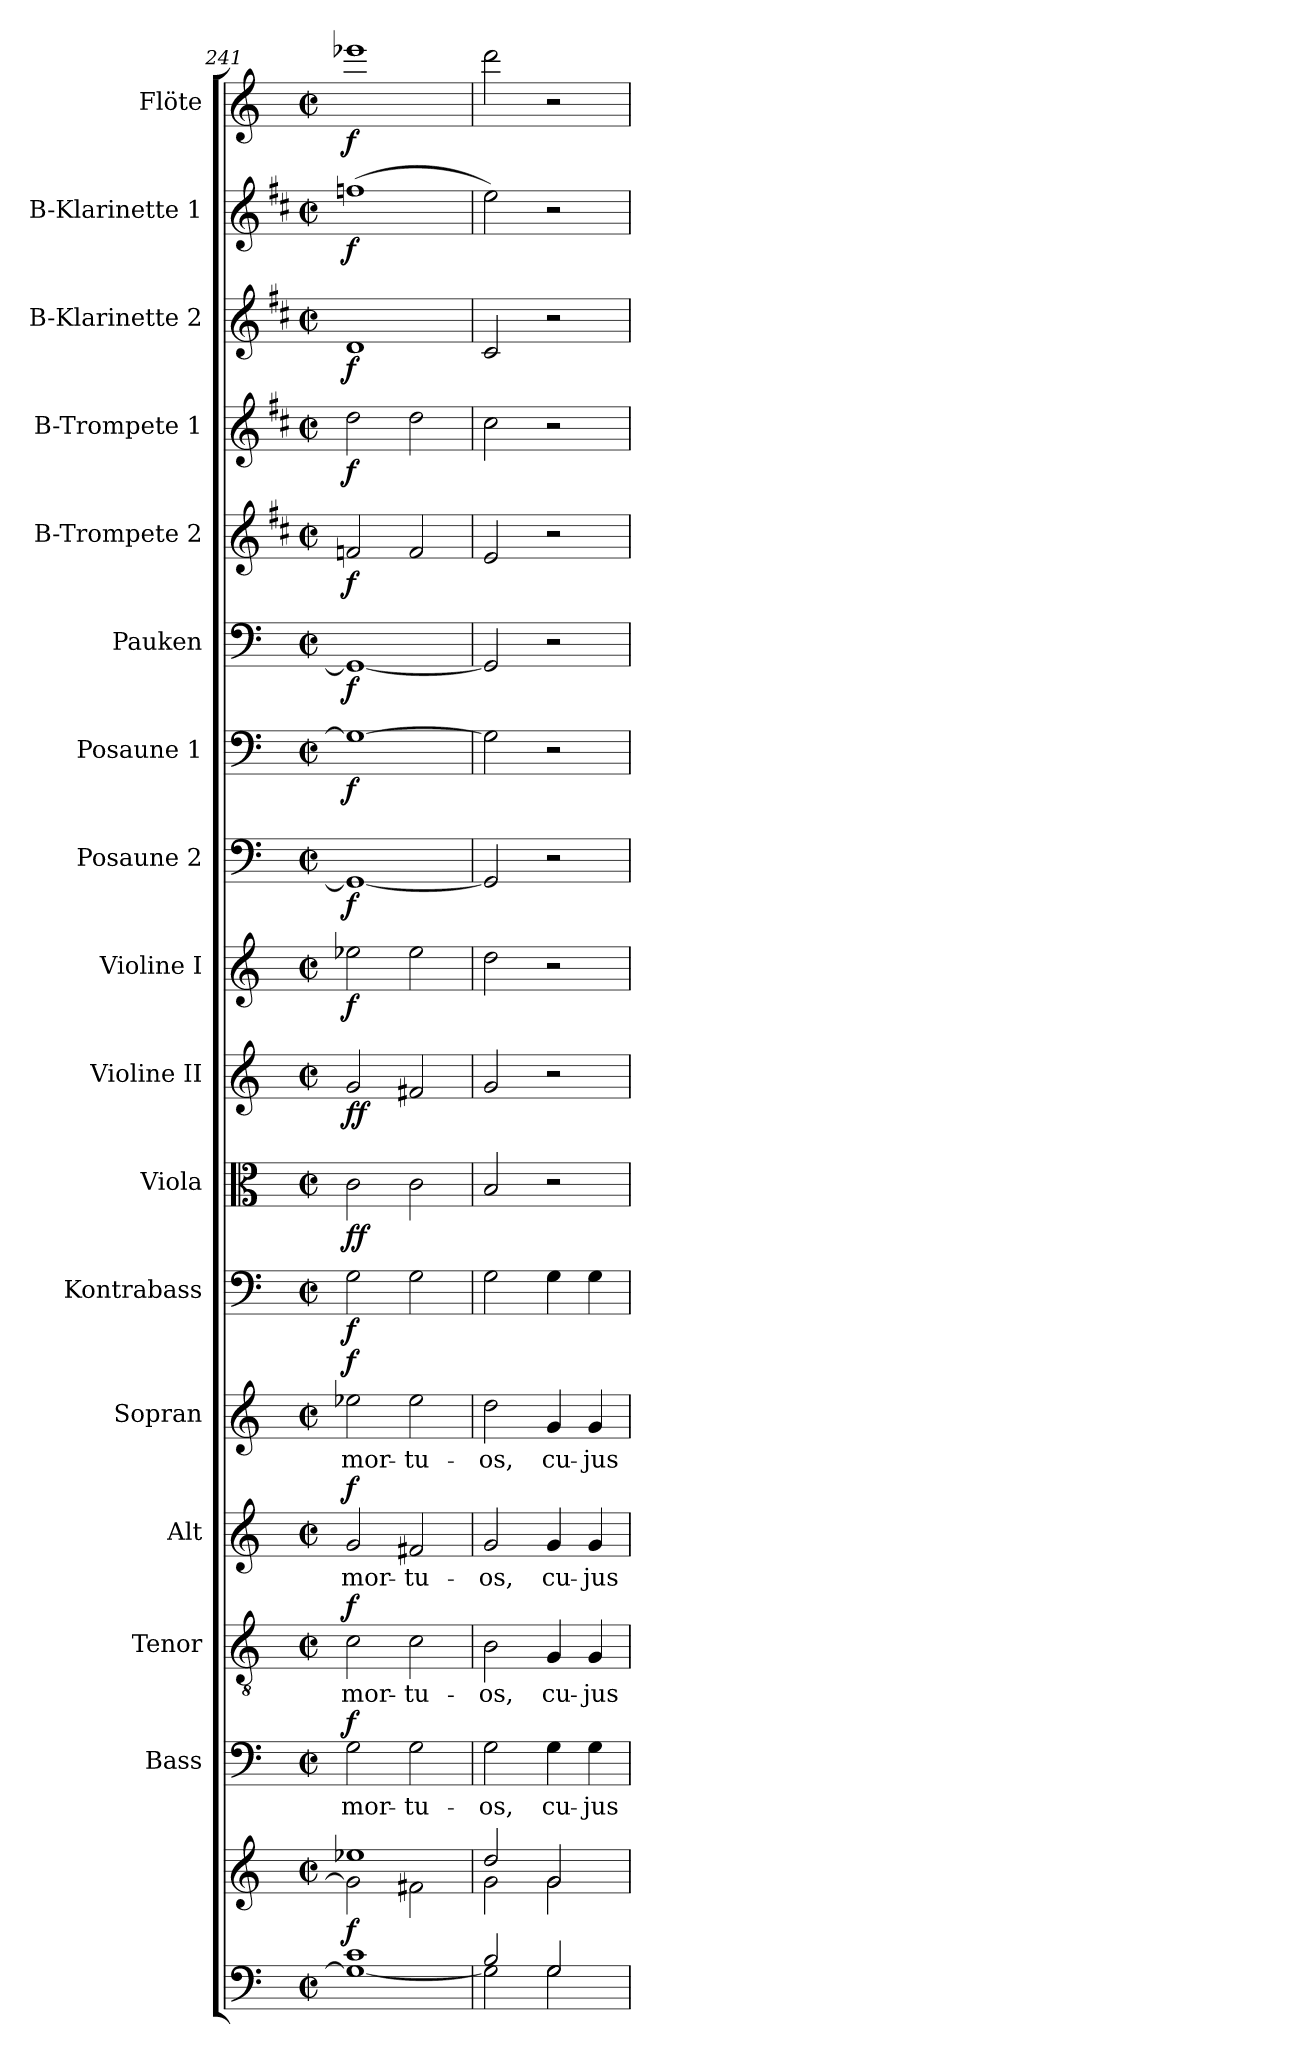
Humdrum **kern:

**kern	**kern	**dynam	**kern	**text	**dynam	**kern	**text	**dynam	**kern	**text	**dynam	**kern	**text	**dynam	**kern	**dynam	**kern	**dynam	**kern	**dynam	**kern	**dynam	**kern	**dynam	**kern	**dynam	**kern	**dynam	**kern	**dynam	**kern	**dynam	**kern	**dynam	**kern	**dynam	**kern	**dynam
*part17	*part17	*part17	*part16	*part16	*part16	*part15	*part15	*part15	*part14	*part14	*part14	*part13	*part13	*part13	*part12	*part12	*part11	*part11	*part10	*part10	*part9	*part9	*part8	*part8	*part7	*part7	*part6	*part6	*part5	*part5	*part4	*part4	*part3	*part3	*part2	*part2	*part1	*part1
*staff18	*staff17	*staff17/18	*staff16	*staff16	*staff16	*staff15	*staff15	*staff15	*staff14	*staff14	*staff14	*staff13	*staff13	*staff13	*staff12	*staff12	*staff11	*staff11	*staff10	*staff10	*staff9	*staff9	*staff8	*staff8	*staff7	*staff7	*staff6	*staff6	*staff5	*staff5	*staff4	*staff4	*staff3	*staff3	*staff2	*staff2	*staff1	*staff1
*	*	*	*I"Bass	*	*	*I"Tenor	*	*	*I"Alt	*	*	*I"Sopran	*	*	*I"Kontrabass	*	*I"Viola	*	*I"Violine II	*	*I"Violine I	*	*I"Posaune 2	*	*I"Posaune 1	*	*I"Pauken	*	*I"B-Trompete 2	*	*I"B-Trompete 1	*	*I"B-Klarinette 2	*	*I"B-Klarinette 1	*	*I"Flöte	*
*	*	*	*I'B.	*	*	*I'T.	*	*	*I'A.	*	*	*I'S.	*	*	*I'Kb.	*	*I'Vla.	*	*I'Vl. II	*	*I'Vl. I	*	*I'Pos. 2	*	*I'Pos. 1	*	*I'Pk.	*	*I'B Trp. 2	*	*I'B Trp. 1	*	*I'B Kl. 2	*	*I'B Kl. 1	*	*I'Fl.	*
*clefF4	*clefG2	*	*clefF4	*	*	*clefGv2	*	*	*clefG2	*	*	*clefG2	*	*	*clefF4	*	*clefC3	*	*clefG2	*	*clefG2	*	*clefF4	*	*clefF4	*	*clefF4	*	*clefG2	*	*clefG2	*	*clefG2	*	*clefG2	*	*clefG2	*
*	*	*	*	*	*	*	*	*	*	*	*	*	*	*	*ITrd7c12	*	*	*	*	*	*	*	*	*	*	*	*	*	*ITrd1c2	*	*ITrd1c2	*	*ITrd1c2	*	*ITrd1c2	*	*	*
*k[]	*k[]	*	*k[]	*	*	*k[]	*	*	*k[]	*	*	*k[]	*	*	*k[]	*	*k[]	*	*k[]	*	*k[]	*	*k[]	*	*k[]	*	*k[]	*	*k[]	*	*k[]	*	*k[]	*	*k[]	*	*k[]	*
*C:	*C:	*	*C:	*	*	*C:	*	*	*C:	*	*	*C:	*	*	*C:	*	*C:	*	*C:	*	*C:	*	*C:	*	*C:	*	*C:	*	*C:	*	*C:	*	*C:	*	*C:	*	*C:	*
*M2/2	*M2/2	*	*M2/2	*	*	*M2/2	*	*	*M2/2	*	*	*M2/2	*	*	*M2/2	*	*M2/2	*	*M2/2	*	*M2/2	*	*M2/2	*	*M2/2	*	*M2/2	*	*M2/2	*	*M2/2	*	*M2/2	*	*M2/2	*	*M2/2	*
*met(c|)	*met(c|)	*	*met(c|)	*	*	*met(c|)	*	*	*met(c|)	*	*	*met(c|)	*	*	*met(c|)	*	*met(c|)	*	*met(c|)	*	*met(c|)	*	*met(c|)	*	*met(c|)	*	*met(c|)	*	*met(c|)	*	*met(c|)	*	*met(c|)	*	*met(c|)	*	*met(c|)	*
=241	=241	=241	=241	=241	=241	=241	=241	=241	=241	=241	=241	=241	=241	=241	=241	=241	=241	=241	=241	=241	=241	=241	=241	=241	=241	=241	=241	=241	=241	=241	=241	=241	=241	=241	=241	=241	=241	=241
*^	*^	*	*	*	*	*	*	*	*	*	*	*	*	*	*	*	*	*	*	*	*	*	*	*	*	*	*	*	*	*	*	*	*	*	*	*	*	*
!	!	!	!	!LO:DY:b	!	!LO:LY:b	!LO:DY:a	!	!LO:LY:b	!LO:DY:a	!	!LO:LY:b	!LO:DY:a	!	!LO:LY:b	!LO:DY:a	!	!LO:DY:b	!	!LO:DY:b	!	!LO:DY:b	!	!LO:DY:b	!	!LO:DY:b	!	!LO:DY:b	!	!LO:DY:b	!	!LO:DY:b	!	!LO:DY:b	!	!LO:DY:b	!	!LO:DY:b	!	!LO:DY:b
1c	1G_	1ee-X	2g\]	f	2G\	mor-	f	2c\	mor-	f	2g/	mor-	f	2ee-X\	mor-	f	2GG\	f	2c\	ff	2g/	ff	2ee-X\	f	1GG_	f	1G_	f	1GG_	f	2e-X/	f	2cc\	f	1c	f	(>1ee-X	f	1eee-X	f
!	!	!	!	!	!	!LO:LY:b	!	!	!LO:LY:b	!	!	!LO:LY:b	!	!	!LO:LY:b	!	!	!	!	!	!	!	!	!	!	!	!	!	!	!	!	!	!	!	!	!	!	!	!	!
.	.	.	2f#X\	.	2G\	-tu-	.	2c\	-tu-	.	2f#X/	-tu-	.	2ee-\	-tu-	.	2GG\	.	2c\	.	2f#X/	.	2ee-\	.	.	.	.	.	.	.	2e-/	.	2cc\	.	.	.	.	.	.	.
=242	=242	=242	=242	=242	=242	=242	=242	=242	=242	=242	=242	=242	=242	=242	=242	=242	=242	=242	=242	=242	=242	=242	=242	=242	=242	=242	=242	=242	=242	=242	=242	=242	=242	=242	=242	=242	=242	=242	=242	=242
!	!	!	!	!	!	!LO:LY:b	!	!	!LO:LY:b	!	!	!LO:LY:b	!	!	!LO:LY:b	!	!	!	!	!	!	!	!	!	!	!	!	!	!	!	!	!	!	!	!	!	!	!	!	!
2B/	2G\]	2dd/	2g\	.	2G\	-os,	.	2B\	-os,	.	2g/	-os,	.	2dd\	-os,	.	2GG\	.	2B/	.	2g/	.	2dd\	.	2GG/]	.	2G\]	.	2GG/]	.	2d/	.	2b\	.	2B/	.	2dd\)	.	2ddd\	.
!	!	!	!	!	!	!LO:LY:b	!	!	!LO:LY:b	!	!	!LO:LY:b	!	!	!LO:LY:b	!	!	!	!	!	!	!	!	!	!	!	!	!	!	!	!	!	!	!	!	!	!	!	!	!
2G/	2G\	2g/	2g\	.	4G\	cu-	.	4G/	cu-	.	4g/	cu-	.	4g/	cu-	.	4GG\	.	2r	.	2r	.	2r	.	2r	.	2r	.	2r	.	2r	.	2r	.	2r	.	2r	.	2r	.
!	!	!	!	!	!	!LO:LY:b	!	!	!LO:LY:b	!	!	!LO:LY:b	!	!	!LO:LY:b	!	!	!	!	!	!	!	!	!	!	!	!	!	!	!	!	!	!	!	!	!	!	!	!	!
.	.	.	.	.	4G\	-jus	.	4G/	-jus	.	4g/	-jus	.	4g/	-jus	.	4GG\	.	.	.	.	.	.	.	.	.	.	.	.	.	.	.	.	.	.	.	.	.	.	.
*v	*v	*	*	*	*	*	*	*	*	*	*	*	*	*	*	*	*	*	*	*	*	*	*	*	*	*	*	*	*	*	*	*	*	*	*	*	*	*	*	*
*	*v	*v	*	*	*	*	*	*	*	*	*	*	*	*	*	*	*	*	*	*	*	*	*	*	*	*	*	*	*	*	*	*	*	*	*	*	*	*	*
=	=	=	=	=	=	=	=	=	=	=	=	=	=	=	=	=	=	=	=	=	=	=	=	=	=	=	=	=	=	=	=	=	=	=	=	=	=	=
*-	*-	*-	*-	*-	*-	*-	*-	*-	*-	*-	*-	*-	*-	*-	*-	*-	*-	*-	*-	*-	*-	*-	*-	*-	*-	*-	*-	*-	*-	*-	*-	*-	*-	*-	*-	*-	*-	*-
